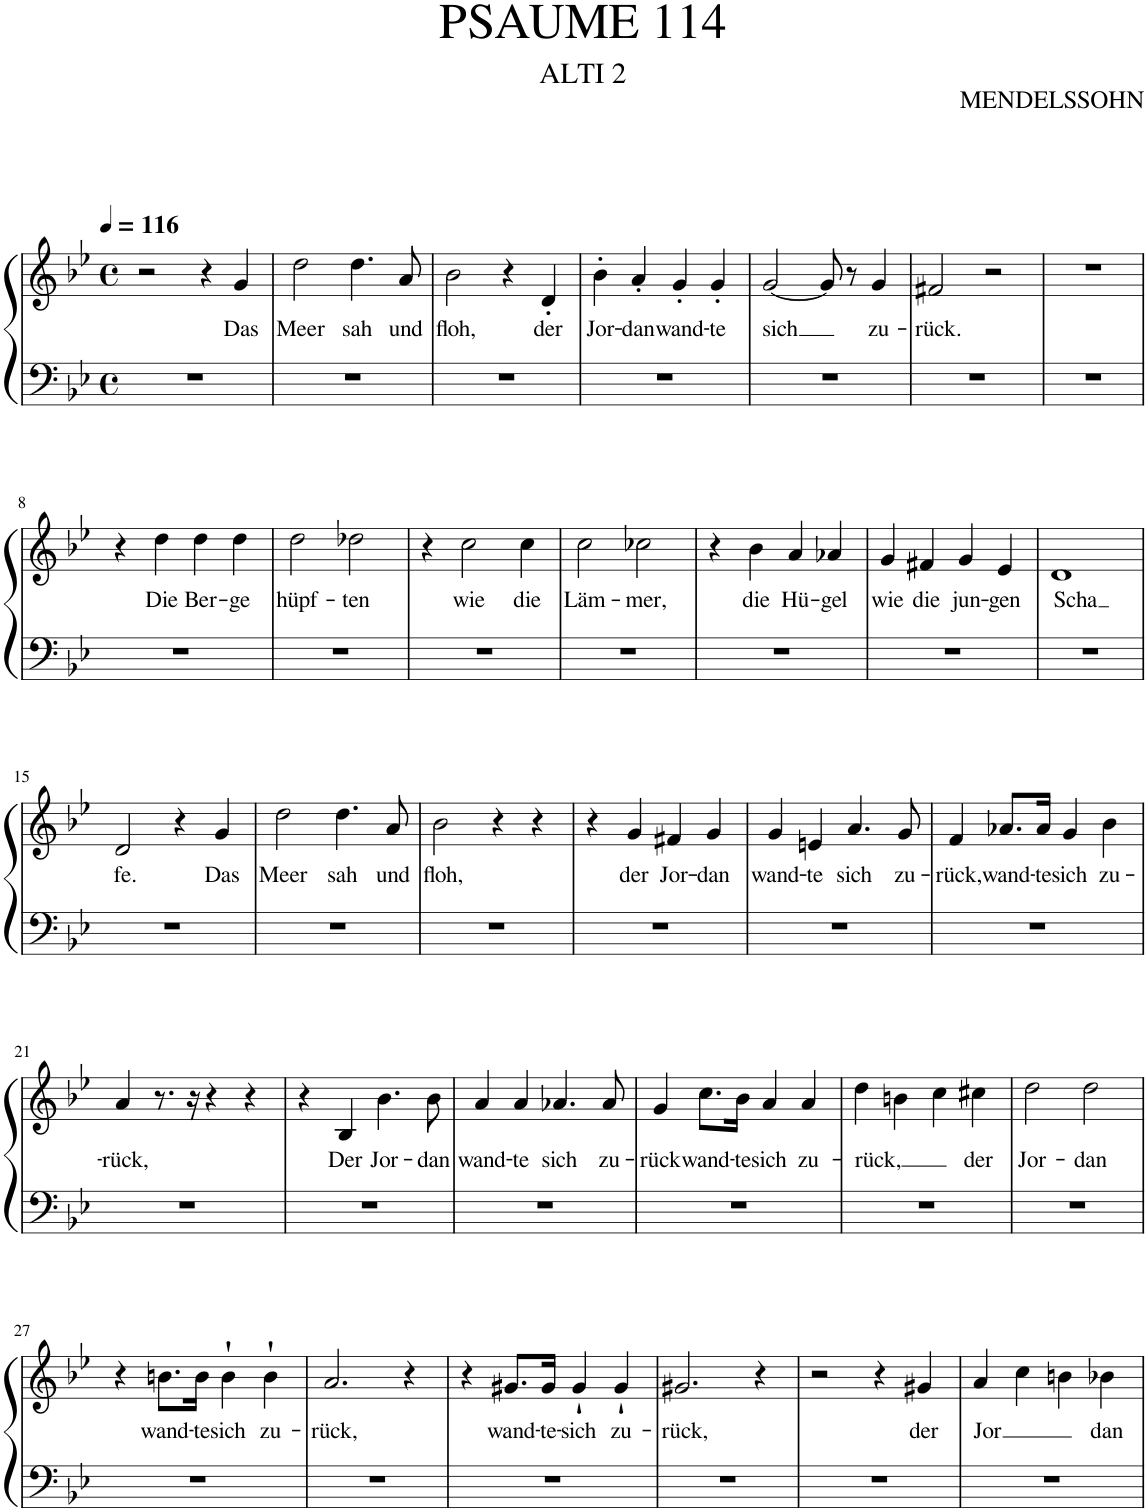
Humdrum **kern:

**kern	**kern	**text
*part1	*part1	*part1
*staff2	*staff1	*staff1
*I"Piano	*	*
*I'Pno.	*	*
*clefF4	*clefG2	*
*k[b-e-]	*k[b-e-]	*
*M4/4	*M4/4	*
*met(c)	*met(c)	*
*MM116	*MM116	*
=1	=1	=1
1r	2r	.
.	4r	.
!	!	!LO:LY:b
.	4g/	Das
=2	=2	=2
!	!	!LO:LY:b
1r	2dd\	Meer
!	!	!LO:LY:b
.	4.dd\	sah
!	!	!LO:LY:b
.	8a/	und
=3	=3	=3
!	!	!LO:LY:b
1r	2b-\	floh,
.	4r	.
!	!	!LO:LY:b
.	4d'/	der
=4	=4	=4
!	!	!LO:LY:b
1r	4b-'\	Jor-
!	!	!LO:LY:b
.	4a'/	-dan
!	!	!LO:LY:b
.	4g'/	wand-
!	!	!LO:LY:b
.	4g'/	-te
=5	=5	=5
!	!	!LO:LY:b
1r	[2g/	sich
.	8g/]	.
.	8r	.
!	!	!LO:LY:b
.	4g/	zu-
=6	=6	=6
!	!	!LO:LY:b
1r	2f#X/	-rück.
.	2r	.
=7	=7	=7
1r	1r	.
!!LO:LB:g=z
=8	=8	=8
1r	4r	.
!	!	!LO:LY:b
.	4dd\	Die
!	!	!LO:LY:b
.	4dd\	Ber-
!	!	!LO:LY:b
.	4dd\	-ge
=9	=9	=9
!	!	!LO:LY:b
1r	2dd\	hüpf-
!	!	!LO:LY:b
.	2dd-X\	-ten
=10	=10	=10
1r	4r	.
!	!	!LO:LY:b
.	2cc\	wie
!	!	!LO:LY:b
.	4cc\	die
=11	=11	=11
!	!	!LO:LY:b
1r	2cc\	Läm-
!	!	!LO:LY:b
.	2cc-X\	-mer,
=12	=12	=12
1r	4r	.
!	!	!LO:LY:b
.	4b-\	die
!	!	!LO:LY:b
.	4a/	Hü-
!	!	!LO:LY:b
.	4a-X/	-gel
=13	=13	=13
!	!	!LO:LY:b
1r	4g/	wie
!	!	!LO:LY:b
.	4f#X/	die
!	!	!LO:LY:b
.	4g/	jun-
!	!	!LO:LY:b
.	4e-/	-gen
=14	=14	=14
!	!	!LO:LY:b
1r	1d	Scha
!!LO:LB:g=z
=15	=15	=15
!	!	!LO:LY:b
1r	2d/	fe.
.	4r	.
!	!	!LO:LY:b
.	4g/	Das
=16	=16	=16
!	!	!LO:LY:b
1r	2dd\	Meer
!	!	!LO:LY:b
.	4.dd\	sah
!	!	!LO:LY:b
.	8a/	und
=17	=17	=17
!	!	!LO:LY:b
1r	2b-\	floh,
.	4r	.
.	4r	.
=18	=18	=18
1r	4r	.
!	!	!LO:LY:b
.	4g/	-der
!	!	!LO:LY:b
.	4f#X/	Jor-
!	!	!LO:LY:b
.	4g/	-dan
=19	=19	=19
!	!	!LO:LY:b
1r	4g/	wand-
!	!	!LO:LY:b
.	4en/	-te
!	!	!LO:LY:b
.	4.a/	sich
!	!	!LO:LY:b
.	8g/	zu-
=20	=20	=20
!	!	!LO:LY:b
1r	4f/	-rück,
!	!	!LO:LY:b
.	8.a-X/L	wand-
!	!	!LO:LY:b
.	16a-/Jk	-te
!	!	!LO:LY:b
.	4g/	sich
!	!	!LO:LY:b
.	4cc\	zu-
!!LO:LB:g=z
=21	=21	=21
!	!	!LO:LY:b
1r	4a/	-rück,
.	8.r	.
.	16r	.
.	4r	.
.	4r	.
=22	=22	=22
1r	4r	.
!	!	!LO:LY:b
.	4B-/	Der
!	!	!LO:LY:b
.	4.b-\	Jor-
!	!	!LO:LY:b
.	8b-\	-dan
=23	=23	=23
!	!	!LO:LY:b
1r	4a/	wand-
!	!	!LO:LY:b
.	4a/	-te
!	!	!LO:LY:b
.	4.a-X/	sich
!	!	!LO:LY:b
.	8a-/	zu-
=24	=24	=24
!	!	!LO:LY:b
1r	4g/	-rück
!	!	!LO:LY:b
.	8.cc\L	wand-
!	!	!LO:LY:b
.	16b-\Jk	-te
!	!	!LO:LY:b
.	4a/	sich
!	!	!LO:LY:b
.	4a/	zu-
=25	=25	=25
!	!	!LO:LY:b
1r	4dd\	-rück,
.	4bn\	.
.	4cc\	.
!	!	!LO:LY:b
.	4cc#X\	der
=26	=26	=26
!	!	!LO:LY:b
1r	2dd\	Jor-
!	!	!LO:LY:b
.	2dd\	-dan
!!LO:LB:g=z
=27	=27	=27
1r	4r	.
!	!	!LO:LY:b
.	8.bn\L	wand-
!	!	!LO:LY:b
.	16b\Jk	-te
!	!	!LO:LY:b
.	4b`\	sich
!	!	!LO:LY:b
.	4b`\	zu-
=28	=28	=28
!	!	!LO:LY:b
1r	2.a/	-rück,
.	4r	.
=29	=29	=29
1r	4r	.
!	!	!LO:LY:b
.	8.g#X/L	wand-
!	!	!LO:LY:b
.	16g#/Jk	-te-
!	!	!LO:LY:b
.	4g#`/	-sich
!	!	!LO:LY:b
.	4g#`/	zu-
=30	=30	=30
!	!	!LO:LY:b
1r	2.g#X/	-rück,
.	4r	.
=31	=31	=31
1r	2r	.
.	4r	.
!	!	!LO:LY:b
.	4g#X/	der
=32	=32	=32
!	!	!LO:LY:b
1r	4a/	Jor
.	4cc\	.
.	4bn\	.
!	!	!LO:LY:b
.	4b-X\	dan
=	=	=
*-	*-	*-
